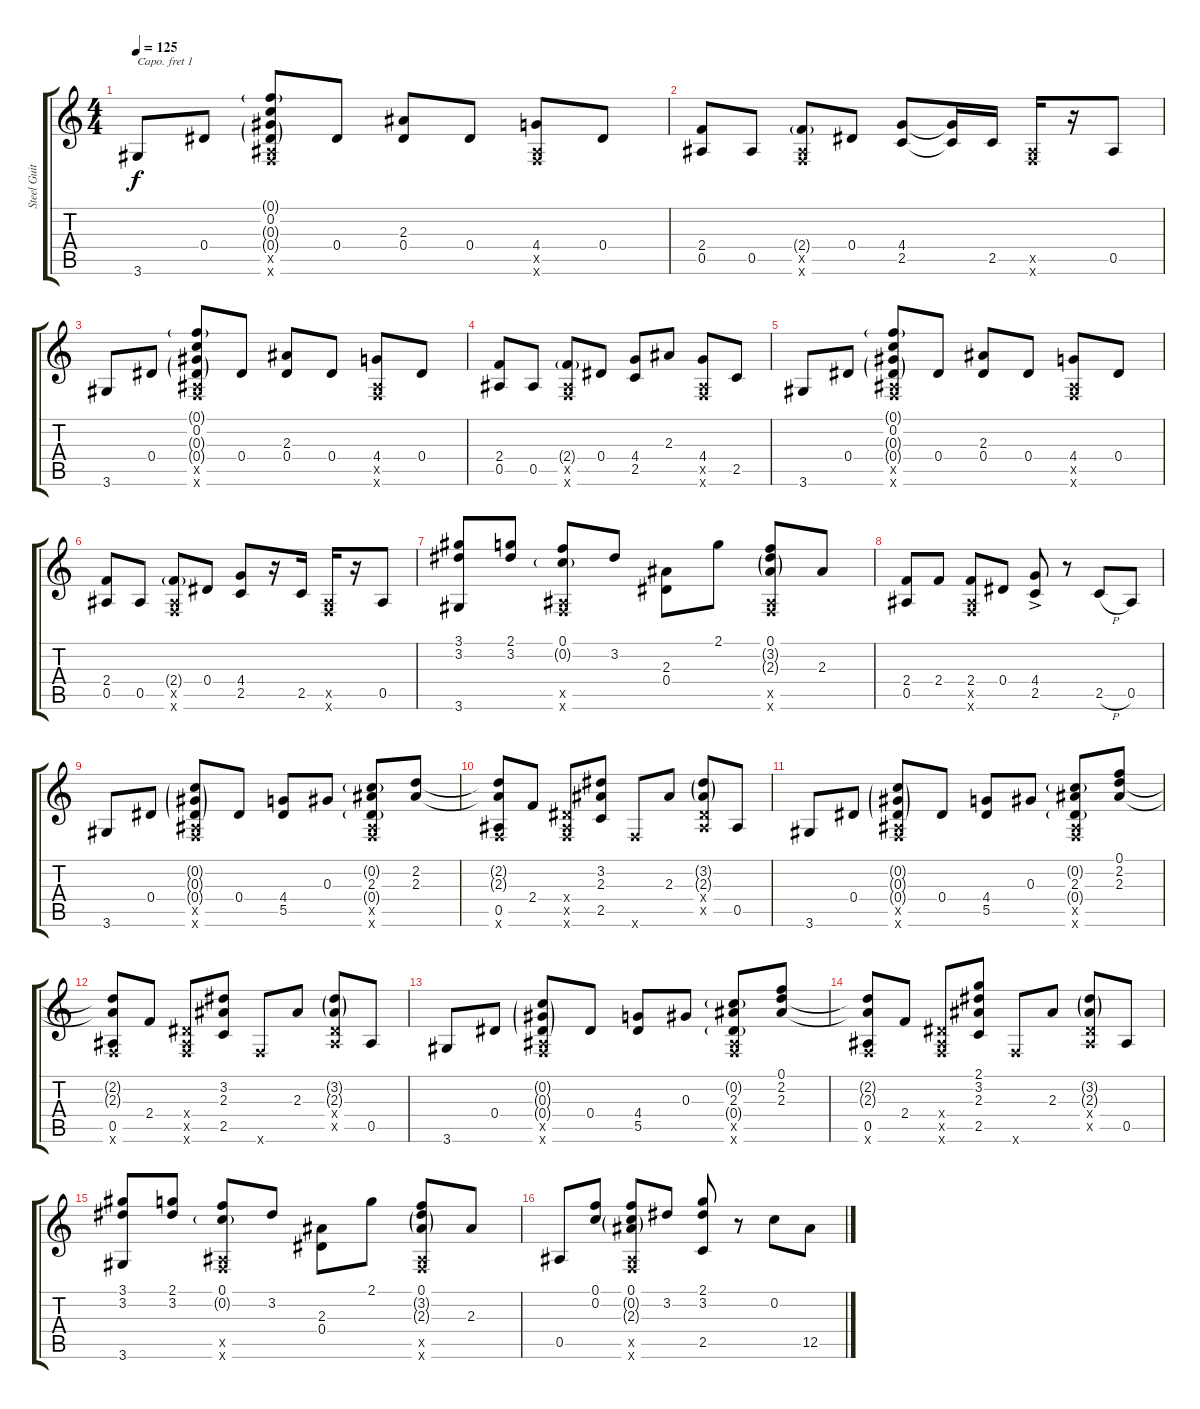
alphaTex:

\track ("Steel Guitar" "Steel Guit") {instrument acousticguitarsteel}
\staff {score tabs}
\capo 1
\tuning (E4 B3 G3 D3 A2 E2) {hide}
\ts (4 4)
\tempo 125
\clef g2
\ks c
3.6.8{dy f} 0.4.8 (0.1{g} 0.2 0.3{g} 0.4{g} 0.5{x} 0.6{x}).8 0.4.8 (2.3 0.4).8 0.4.8 (4.4 0.5{x} 0.6{x}).8 0.4.8 |
(2.4 0.5).8 0.5.8 (2.4{g} 0.5{x} 0.6{x}).8 0.4.8 (4.4 2.5).8 (4.4{t} 2.5{t}).16 2.5.16 (0.5{x} 0.6{x}).16 r.16 0.5.8 |
3.6.8 0.4.8 (0.1{g} 0.2 0.3{g} 0.4{g} 0.5{x} 0.6{x}).8 0.4.8 (2.3 0.4).8 0.4.8 (4.4 0.5{x} 0.6{x}).8 0.4.8 |
(2.4 0.5).8 0.5.8 (2.4{g} 0.5{x} 0.6{x}).8 0.4.8 (4.4 2.5).8 2.3.8 (4.4 0.5{x} 0.6{x}).8 2.5.8 |
3.6.8 0.4.8 (0.1{g} 0.2 0.3{g} 0.4{g} 0.5{x} 0.6{x}).8 0.4.8 (2.3 0.4).8 0.4.8 (4.4 0.5{x} 0.6{x}).8 0.4.8 |
(2.4 0.5).8 0.5.8 (2.4{g} 0.5{x} 0.6{x}).8 0.4.8 (4.4 2.5).8 r.16 2.5.16 (0.5{x} 0.6{x}).16 r.16 0.5.8 |
(3.1 3.2 3.6).8 (2.1 3.2).8 (0.1 0.2{g} 0.5{x} 0.6{x}).8 3.2.8 (2.3 0.4).8 2.1.8 (0.1 3.2{g} 2.3{g} 0.5{x} 0.6{x}).8 2.3.8 |
(2.4 0.5).8 2.4.8 (2.4 0.5{x} 0.6{x}).8 0.4.8 (4.4 2.5{ac}).8 r.8 2.5{h}.8 0.5.8 |
3.6.8 0.4.8 (0.2{g} 0.3{g} 0.4{g} 0.5{x} 0.6{x}).8 0.4.8 (4.4 5.5).8 0.3.8 (0.2{g} 2.3 0.4{g} 0.5{x} 0.6{x}).8 (2.2 2.3).8 |
(2.2{t} 2.3{t} 0.5 0.6{x}).8 2.4.8 (0.4{x} 0.5{x} 0.6{x}).8 (3.2 2.3 2.5).8 0.6{x}.8 2.3.8 (3.2{g} 2.3{g} 0.4{x} 0.5{x}).8 0.5.8 |
3.6.8 0.4.8 (0.2{g} 0.3{g} 0.4{g} 0.5{x} 0.6{x}).8 0.4.8 (4.4 5.5).8 0.3.8 (0.2{g} 2.3 0.4{g} 0.5{x} 0.6{x}).8 (0.1 2.2 2.3).8 |
(2.2{t} 2.3{t} 0.5 0.6{x}).8 2.4.8 (0.4{x} 0.5{x} 0.6{x}).8 (3.2 2.3 2.5).8 0.6{x}.8 2.3.8 (3.2{g} 2.3{g} 0.4{x} 0.5{x}).8 0.5.8 |
3.6.8 0.4.8 (0.2{g} 0.3{g} 0.4{g} 0.5{x} 0.6{x}).8 0.4.8 (4.4 5.5).8 0.3.8 (0.2{g} 2.3 0.4{g} 0.5{x} 0.6{x}).8 (0.1 2.2 2.3).8 |
(2.2{t} 2.3{t} 0.5 0.6{x}).8 2.4.8 (0.4{x} 0.5{x} 0.6{x}).8 (2.1 3.2 2.3 2.5).8 0.6{x}.8 2.3.8 (3.2{g} 2.3{g} 0.4{x} 0.5{x}).8 0.5.8 |
(3.1 3.2 3.6).8 (2.1 3.2).8 (0.1 0.2{g} 0.5{x} 0.6{x}).8 3.2.8 (2.3 0.4).8 2.1.8 (0.1 3.2{g} 2.3{g} 0.5{x} 0.6{x}).8 2.3.8 |
0.5.8 (0.1 0.2).8 (0.1 0.2{g} 2.3{g} 0.5{x} 0.6{x}).8 3.2.8 (2.1 3.2 2.5).8 r.8 0.2.8 12.5.8
